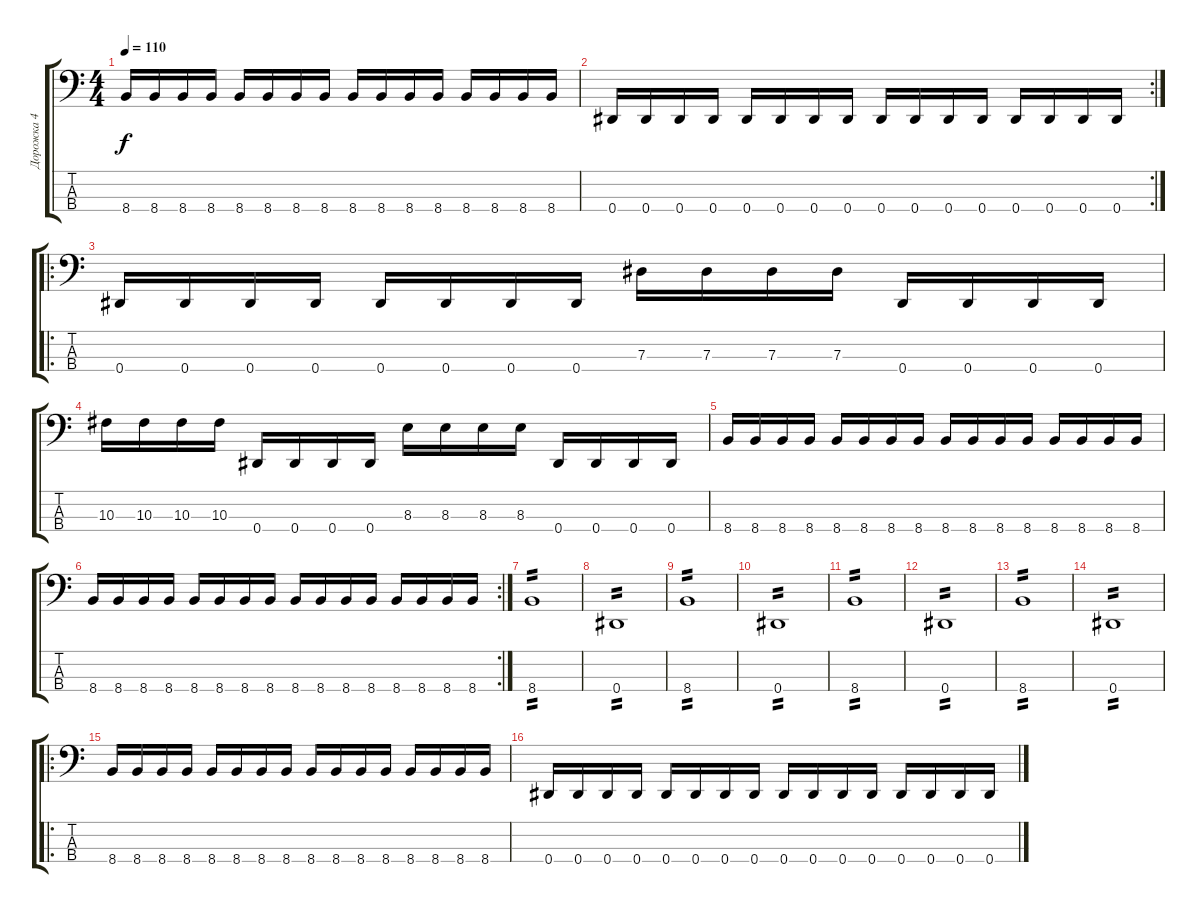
\track ("Дорожка 4" "Дорожка 4") {instrument electricbasspick}
\staff {score tabs}
\tuning (Gb2 Db2 Ab1 Eb1) {hide}
\ts (4 4)
\tempo 110
\clef f4
\ks c
8.4.16{dy f} 8.4.16 8.4.16 8.4.16 8.4.16 8.4.16 8.4.16 8.4.16 8.4.16 8.4.16 8.4.16 8.4.16 8.4.16 8.4.16 8.4.16 8.4.16 |
\rc 2
0.4.16 0.4.16 0.4.16 0.4.16 0.4.16 0.4.16 0.4.16 0.4.16 0.4.16 0.4.16 0.4.16 0.4.16 0.4.16 0.4.16 0.4.16 0.4.16 |
\ro
0.4.16 0.4.16 0.4.16 0.4.16 0.4.16 0.4.16 0.4.16 0.4.16 7.3.16 7.3.16 7.3.16 7.3.16 0.4.16 0.4.16 0.4.16 0.4.16 |
10.3.16 10.3.16 10.3.16 10.3.16 0.4.16 0.4.16 0.4.16 0.4.16 8.3.16 8.3.16 8.3.16 8.3.16 0.4.16 0.4.16 0.4.16 0.4.16 |
8.4.16 8.4.16 8.4.16 8.4.16 8.4.16 8.4.16 8.4.16 8.4.16 8.4.16 8.4.16 8.4.16 8.4.16 8.4.16 8.4.16 8.4.16 8.4.16 |
\rc 2
8.4.16 8.4.16 8.4.16 8.4.16 8.4.16 8.4.16 8.4.16 8.4.16 8.4.16 8.4.16 8.4.16 8.4.16 8.4.16 8.4.16 8.4.16 8.4.16 |
8.4.1{tp 2} |
0.4.1{tp 2} |
8.4.1{tp 2} |
0.4.1{tp 2} |
8.4.1{tp 2} |
0.4.1{tp 2} |
8.4.1{tp 2} |
0.4.1{tp 2} |
\ro
8.4.16 8.4.16 8.4.16 8.4.16 8.4.16 8.4.16 8.4.16 8.4.16 8.4.16 8.4.16 8.4.16 8.4.16 8.4.16 8.4.16 8.4.16 8.4.16 |
0.4.16 0.4.16 0.4.16 0.4.16 0.4.16 0.4.16 0.4.16 0.4.16 0.4.16 0.4.16 0.4.16 0.4.16 0.4.16 0.4.16 0.4.16 0.4.16
